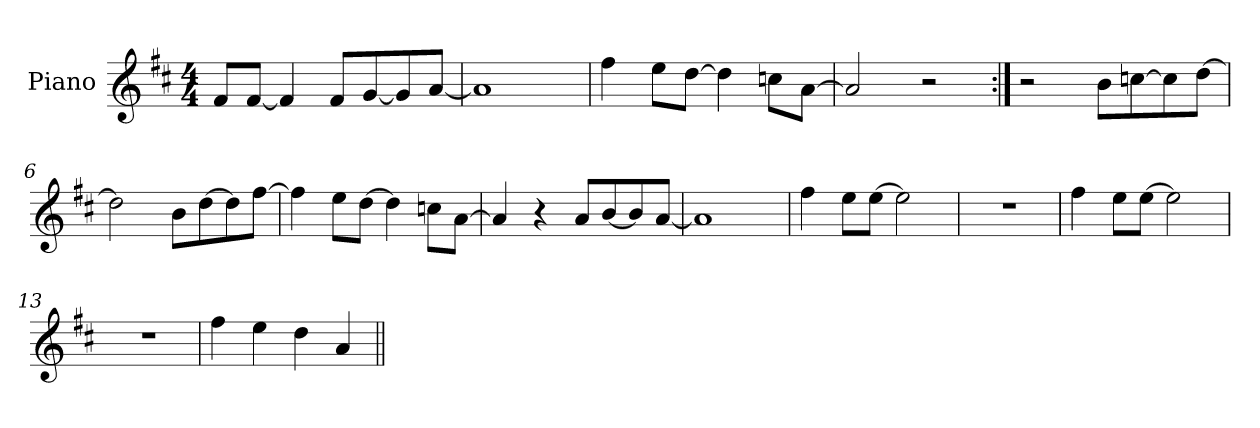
**kern
*part1
*staff1
*I"Piano
*I'Pno.
*clefG2
*k[f#c#]
*M4/4
=1
8f#/L
[8f#/J
4f#/]
8f#/L
[8g/
8g/]
[8a/J
=2
1a]
=3
4ff#\
8ee\L
[8dd\J
4dd\]
8ccn\L
[8a\J
=4
2a/]
2r
=5:|!
2r
8b\L
[8ccn\
8cc\]
[8dd\J
=6
2dd\]
8b\L
[8dd\
8dd\]
[8ff#\J
=7
4ff#\]
8ee\L
[8dd\J
4dd\]
8ccn\L
[8a\J
=8
4a/]
4r
8a/L
[8b/
8b/]
[8a/J
!!LO:LB:g=z
=9
1a]
=10
4ff#\
8ee\L
[8ee\J
2ee\]
=11
1r
=12
4ff#\
8ee\L
[8ee\J
2ee\]
=13
1r
=14
4ff#\
4ee\
4dd\
4a/
=||
*-
